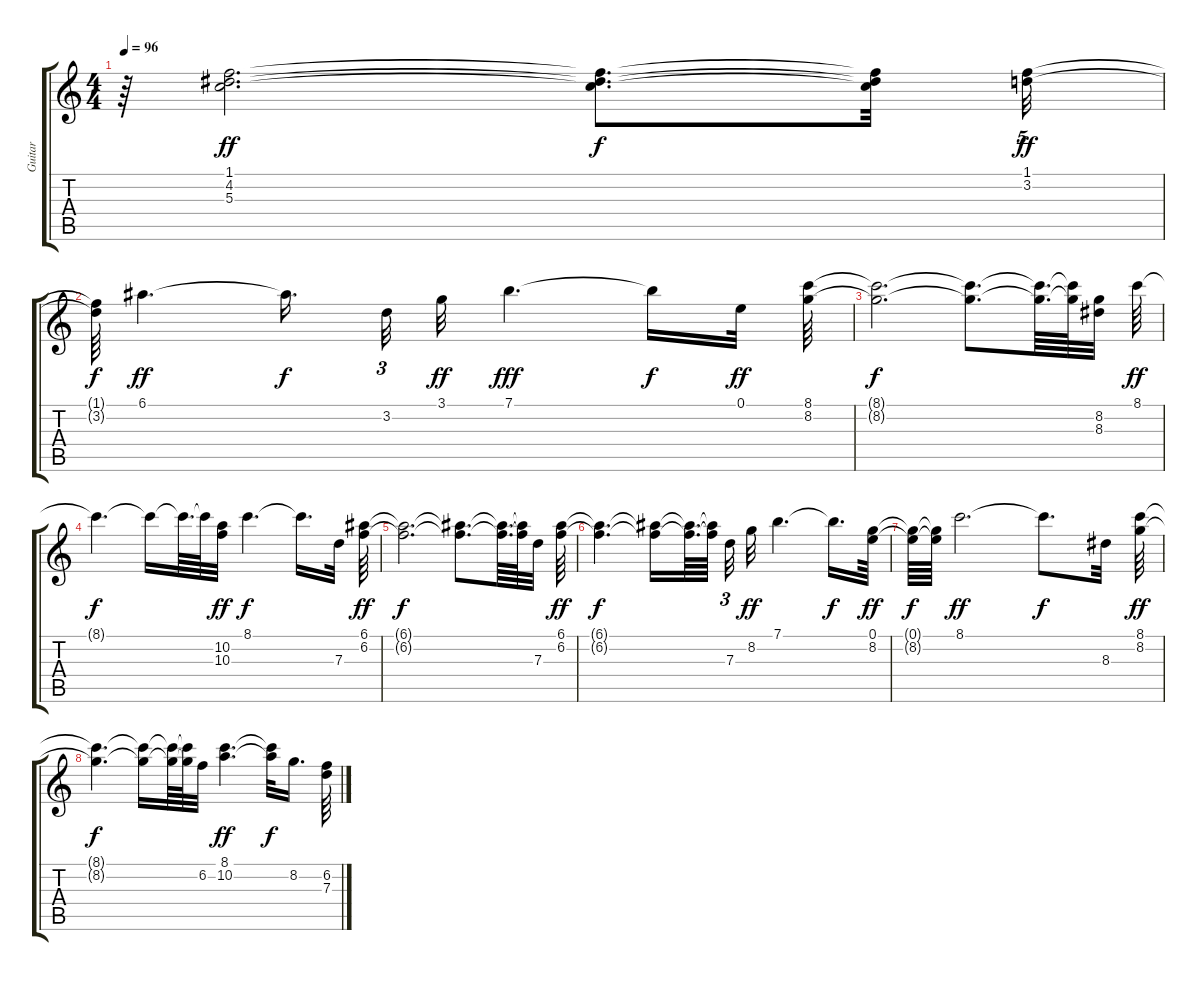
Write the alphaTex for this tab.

\track ("Guitar" "Guitar") {instrument acousticguitarnylon}
\staff {score tabs}
\tuning (E4 B3 G3 D3 A2 E2) {hide}
\ts (4 4)
\tempo 96
\clef g2
\ks c
r.64{dy f} (1.1 4.2 5.3).2{d dy ff} (1.1{t} 4.2{t} 5.3{t}).8{d dy f} (1.1{t} 4.2{t} 5.3{t}).32 (1.1 3.2).32{tu (5 4) dy ff} |
(1.1{t} 3.2{t}).64{dy f} 6.1.4{d dy ff} 6.1{t}.16{d dy f} 3.2.32{tu (3 2)} 3.1.32{dy ff} 7.1.4{d dy fff} 7.1{t}.16{dy f} 0.1.32{dy ff} (8.1 8.2).64 |
(8.1{t} 8.2{t}).2{d dy f} (8.1{t} 8.2{t}).8{d} (8.1{t} 8.2{t}).64{d} (8.1{t} 8.2{t}).64 (8.2 8.3).32 8.1.64{dy ff} |
8.1{t}.4{d dy f} 8.1{t}.16 8.1{t}.64{d} 8.1{t}.64 (10.2 10.3).32{dy ff} 8.1.4{d dy f} 8.1{t}.16{d} 7.3.32 (6.1 6.2).64{dy ff} |
(6.1{t} 6.2{t}).2{d dy f} (6.1{t} 6.2{t}).8{d} (6.1{t} 6.2{t}).64{d} (6.1{t} 6.2{t}).64 7.3.32 (6.1 6.2).64{dy ff} |
(6.1{t} 6.2{t}).4{d dy f} (6.1{t} 6.2{t}).16 (6.1{t} 6.2{t}).64{d} (6.1{t} 6.2{t}).64{beam splitsecondary} 7.3.32{tu (3 2)} 8.2.32{dy ff} 7.1.4{d} 7.1{t}.16{d dy f} (0.1 8.2).64{dy ff} |
(0.1{t} 8.2{t}).64{dy f} (0.1{t} 8.2{t}).64 8.1.2{d dy ff} 8.1{t}.8{d dy f} 8.3.32 (8.1 8.2).64{dy ff} |
(8.1{t} 8.2{t}).4{d dy f} (8.1{t} 8.2{t}).16 (8.1{t} 8.2{t}).64 (8.1{t} 8.2{t}).64 6.2.32 (8.1 10.2).4{d dy ff} (8.1{t} 10.2{t}).32{dy f} 8.2.16{d} (6.2 7.3).64
